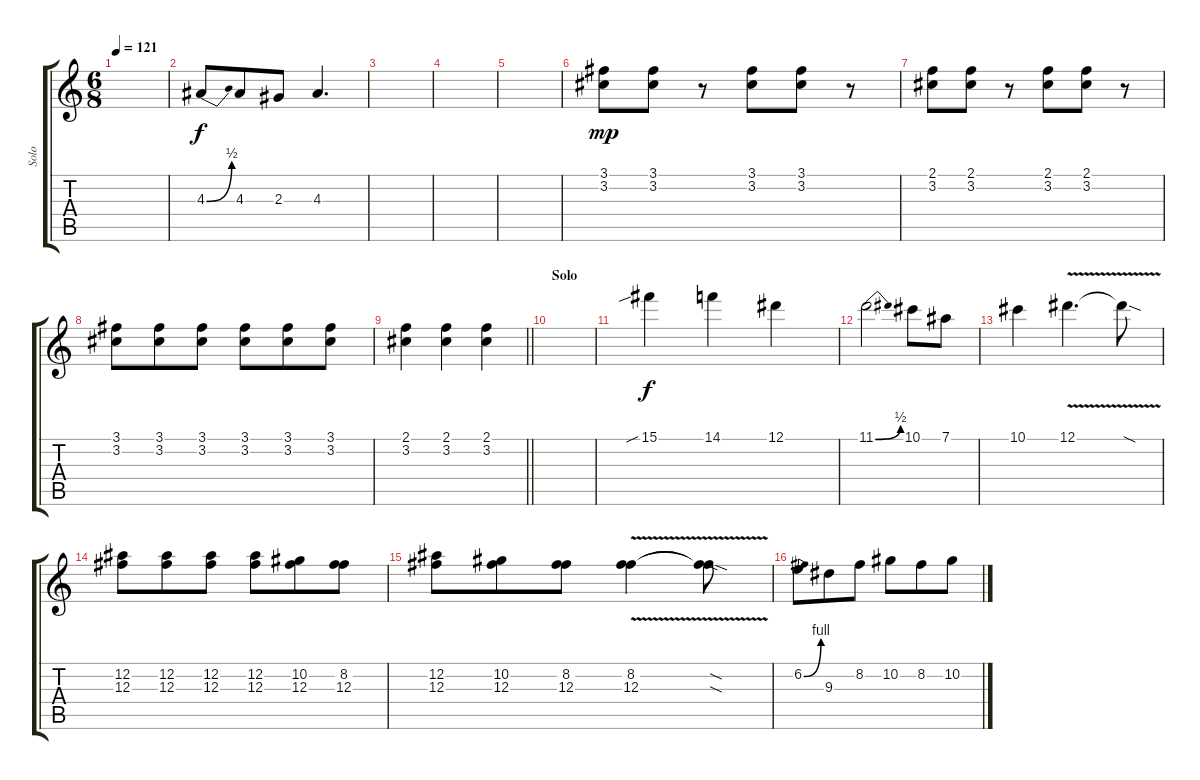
\track ("Solo" "Solo") {instrument overdrivenguitar}
\staff {score tabs}
\tuning (Eb4 Bb3 Gb3 Db3 Ab2 Eb2) {hide}
\ts (6 8)
\tempo 121
\clef g2
\ks c
|
4.3{be (bend 0 0 60 2)}.8 4.3.8 2.3.8 4.3.4{d} |
|
|
|
(3.1 3.2).8{dy mp} (3.1 3.2).8 r.8 (3.1 3.2).8 (3.1 3.2).8 r.8 |
(2.1 3.2).8 (2.1 3.2).8 r.8 (2.1 3.2).8 (2.1 3.2).8 r.8 |
(3.1 3.2).8 (3.1 3.2).8 (3.1 3.2).8 (3.1 3.2).8 (3.1 3.2).8 (3.1 3.2).8 |
\barLineRight lightlight
(2.1 3.2).4 (2.1 3.2).4 (2.1 3.2).4 |
\section ("" "Solo")
|
15.1{sib}.4{dy f} 14.1.4 12.1.4 |
11.1{be (bend 0 0 60 2)}.2 10.1.8 7.1.8 |
10.1.4 12.1{v}.4{d} 12.1{sod t}.8 |
(12.2 12.3).8 (12.2 12.3).8 (12.2 12.3).8 (12.2 12.3).8 (10.2 12.3).8 (8.2 12.3).8 |
(12.2 12.3).8 (10.2 12.3).8 (8.2 12.3).8 (8.2{v} 12.3{v}).4 (8.2{sod t} 12.3{sod t}).8 |
6.2{be (bend 0 0 60 4)}.8 9.3.8 8.2.8 10.2.8 8.2.8 10.2.8
